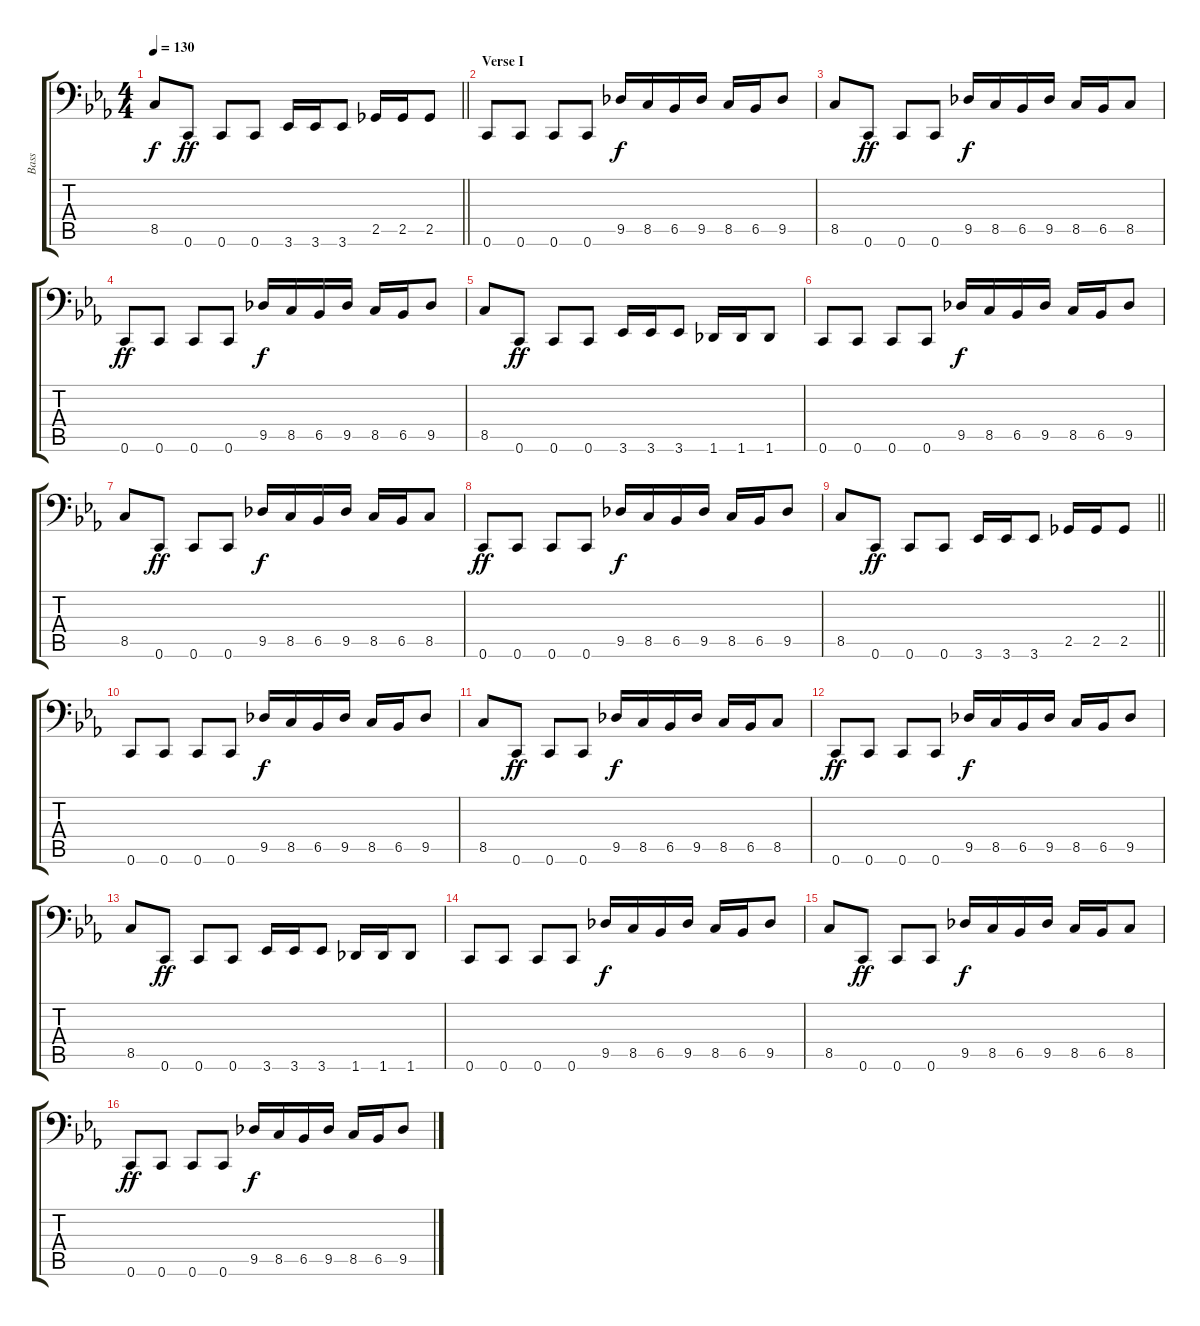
\track ("Bass" "Bass") {instrument electricbassfinger}
\staff {score tabs}
\tuning (C3 G2 D2 A1 E1 C1) {hide}
\ts (4 4)
\tempo 130
\clef f4
\barLineRight lightlight
\ks cminor
8.5.8{dy f} 0.6.8{dy ff} 0.6.8 0.6.8 3.6.16 3.6.16 3.6.8 2.5.16 2.5.16 2.5.8 |
\section ("" "Verse I")
0.6.8 0.6.8 0.6.8 0.6.8 9.5.16{dy f} 8.5.16 6.5.16 9.5.16 8.5.16 6.5.16 9.5.8 |
8.5.8 0.6.8{dy ff} 0.6.8 0.6.8 9.5.16{dy f} 8.5.16 6.5.16 9.5.16 8.5.16 6.5.16 8.5.8 |
0.6.8{dy ff} 0.6.8 0.6.8 0.6.8 9.5.16{dy f} 8.5.16 6.5.16 9.5.16 8.5.16 6.5.16 9.5.8 |
8.5.8 0.6.8{dy ff} 0.6.8 0.6.8 3.6.16 3.6.16 3.6.8 1.6.16 1.6.16 1.6.8 |
0.6.8 0.6.8 0.6.8 0.6.8 9.5.16{dy f} 8.5.16 6.5.16 9.5.16 8.5.16 6.5.16 9.5.8 |
8.5.8 0.6.8{dy ff} 0.6.8 0.6.8 9.5.16{dy f} 8.5.16 6.5.16 9.5.16 8.5.16 6.5.16 8.5.8 |
0.6.8{dy ff} 0.6.8 0.6.8 0.6.8 9.5.16{dy f} 8.5.16 6.5.16 9.5.16 8.5.16 6.5.16 9.5.8 |
\barLineRight lightlight
8.5.8 0.6.8{dy ff} 0.6.8 0.6.8 3.6.16 3.6.16 3.6.8 2.5.16 2.5.16 2.5.8 |
0.6.8 0.6.8 0.6.8 0.6.8 9.5.16{dy f} 8.5.16 6.5.16 9.5.16 8.5.16 6.5.16 9.5.8 |
8.5.8 0.6.8{dy ff} 0.6.8 0.6.8 9.5.16{dy f} 8.5.16 6.5.16 9.5.16 8.5.16 6.5.16 8.5.8 |
0.6.8{dy ff} 0.6.8 0.6.8 0.6.8 9.5.16{dy f} 8.5.16 6.5.16 9.5.16 8.5.16 6.5.16 9.5.8 |
8.5.8 0.6.8{dy ff} 0.6.8 0.6.8 3.6.16 3.6.16 3.6.8 1.6.16 1.6.16 1.6.8 |
0.6.8 0.6.8 0.6.8 0.6.8 9.5.16{dy f} 8.5.16 6.5.16 9.5.16 8.5.16 6.5.16 9.5.8 |
8.5.8 0.6.8{dy ff} 0.6.8 0.6.8 9.5.16{dy f} 8.5.16 6.5.16 9.5.16 8.5.16 6.5.16 8.5.8 |
0.6.8{dy ff} 0.6.8 0.6.8 0.6.8 9.5.16{dy f} 8.5.16 6.5.16 9.5.16 8.5.16 6.5.16 9.5.8
